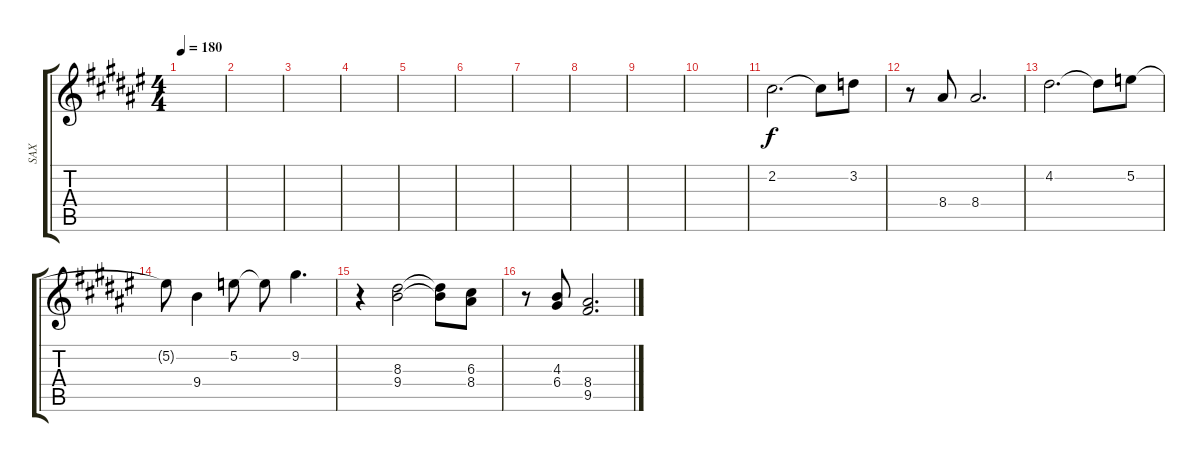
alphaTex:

\track ("SAX" "SAX") {instrument distortionguitar}
\staff {score tabs}
\tuning (E4 B3 G3 D3 A2 E2) {hide}
\ts (4 4)
\tempo 180
\clef g2
\ks f#
|
|
|
|
|
|
|
|
|
|
2.2.2{d} 2.2{t}.8 3.2.8 |
r.8 8.4.8 8.4.2{d} |
4.2.2{d} 4.2{t}.8 5.2.8 |
5.2{t}.8 9.4.4 5.2.8 5.2{t}.8 9.2.4{d} |
r.4 (8.3 9.4).2 (8.3{t} 9.4{t}).8 (6.3 8.4).8 |
r.8 (4.3 6.4).8 (8.4 9.5).2{d}
